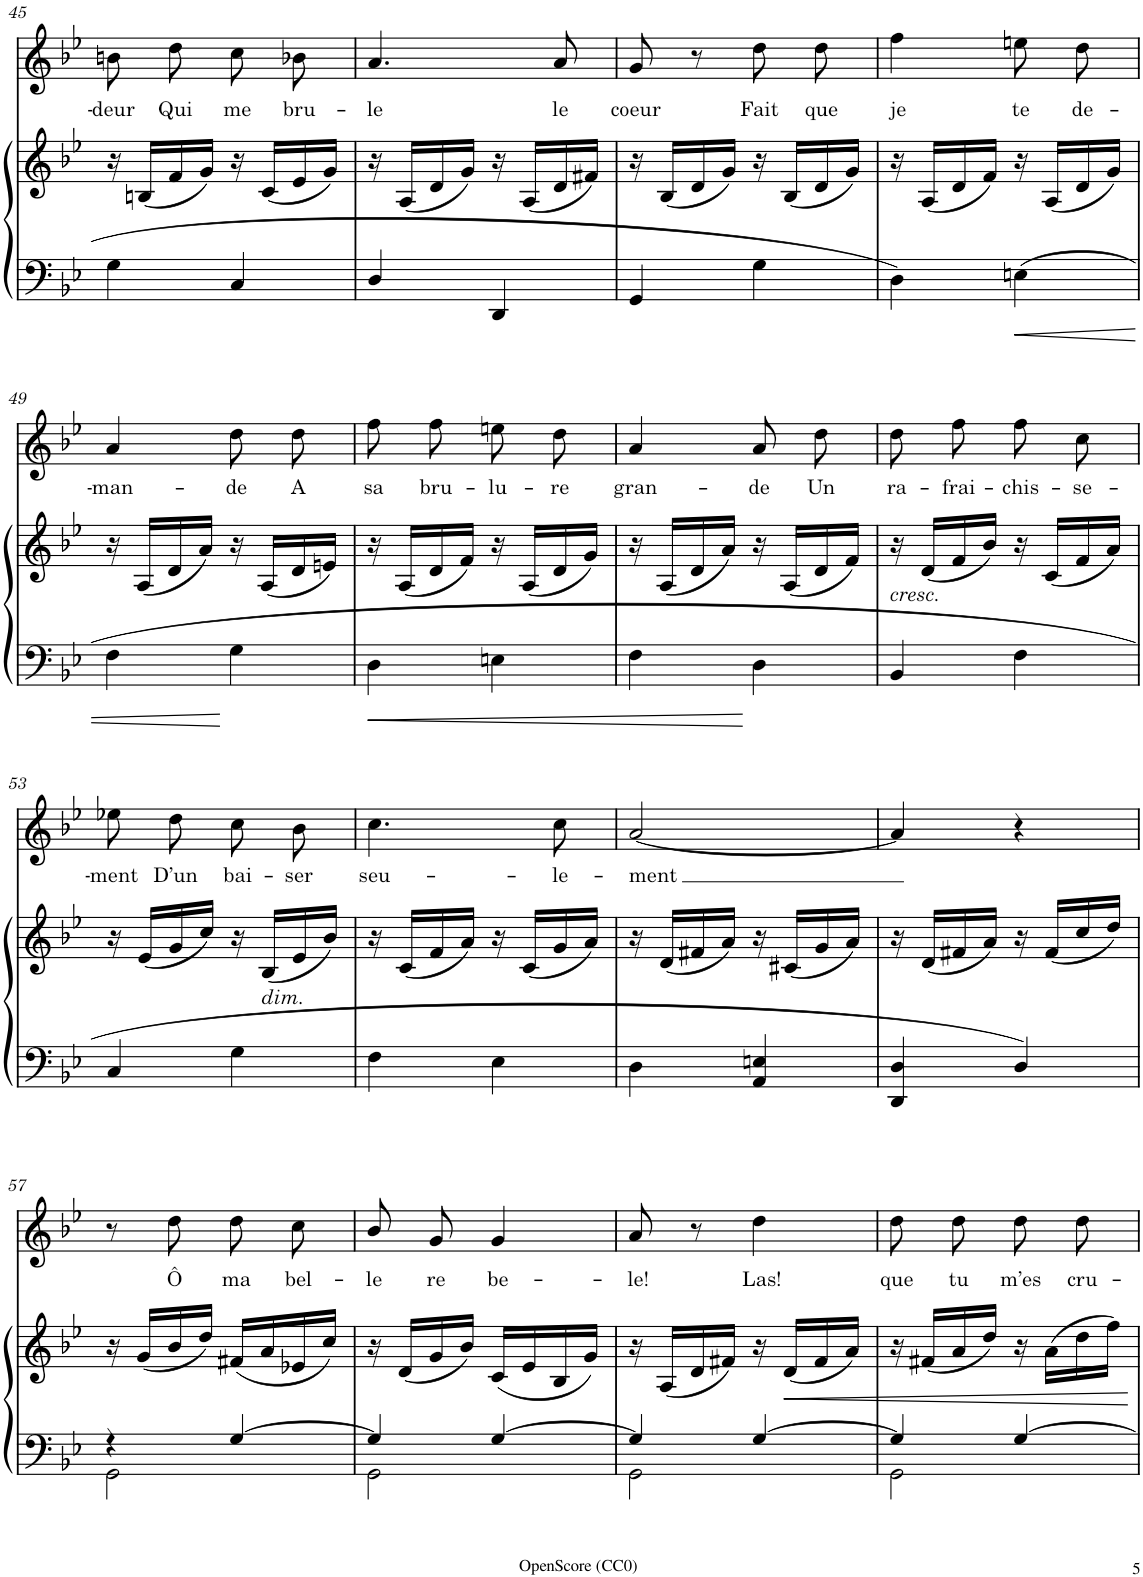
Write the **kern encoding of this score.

**kern	**kern	**dynam	**kern	**text
*part2	*part2	*part2	*part1	*part1
*staff3	*staff2	*staff2/3	*staff1	*staff1
*I"Piano	*	*	*I"Voice	*
*I'Pno	*	*	*	*
!!LO:PB:g=z
*clefF4	*clefG2	*	*clefG2	*
*k[b-e-]	*k[b-e-]	*	*k[b-e-]	*
*M2/4	*M2/4	*	*M2/4	*
=45	=45	=45	=45	=45
!	!	!	!	!LO:LY:b
4G\	16r	.	8bn\L	-deur
.	(16Bn/LL	.	.	.
!	!	!	!	!LO:LY:b
.	16f/	.	8dd\J	Qui
.	16g/JJ)	.	.	.
!	!	!	!	!LO:LY:b
4C/	16r	.	8cc\L	me
.	(16c/LL	.	.	.
!	!	!	!	!LO:LY:b
.	16e-/	.	8b-X\J	bru-
.	16g/JJ)	.	.	.
=46	=46	=46	=46	=46
!	!	!	!	!LO:LY:b
4D/	16r	.	4.a/	-le
.	(16A/LL	.	.	.
.	16d/	.	.	.
.	16g/JJ)	.	.	.
4DD/	16r	.	.	.
.	(16A/LL	.	.	.
!	!	!	!	!LO:LY:b
.	16d/	.	8a/	le
.	16f#X/JJ)	.	.	.
=47	=47	=47	=47	=47
!	!	!	!	!LO:LY:b
4GG/	16r	.	8g/	coeur
.	(16B-/LL	.	.	.
.	16d/	.	8r	.
.	16g/JJ)	.	.	.
!	!	!	!	!LO:LY:b
4G\	16r	.	8dd\L	Fait
.	(16B-/LL	.	.	.
!	!	!	!	!LO:LY:b
.	16d/	.	8dd\J	que
.	16g/JJ)	.	.	.
=48	=48	=48	=48	=48
!	!	!	!	!LO:LY:b
4D\	16r	.	4ff\	je
.	(16A/LL	.	.	.
.	16d/	.	.	.
.	16f/JJ)	.	.	.
!	!	!	!	!LO:LY:b
4En\	16r	.	8een\L	te
.	(16A/LL	.	.	.
!	!	!	!	!LO:LY:b
.	16d/	.	8dd\J	de-
.	16g/JJ)	.	.	.
!!LO:LB:g=z
=49	=49	=49	=49	=49
!	!	!	!	!LO:LY:b
4F\	16r	.	4a/	-man-
.	(16A/LL	.	.	.
.	16d/	.	.	.
.	16a/JJ)	.	.	.
!	!	!	!	!LO:LY:b
4G\	16r	.	8dd\L	-de
.	(16A/LL	.	.	.
!	!	!	!	!LO:LY:b
.	16d/	.	8dd\J	A
.	16en/JJ)	.	.	.
=50	=50	=50	=50	=50
!	!	!	!	!LO:LY:b
4D\	16r	.	8ff\L	sa
.	(16A/LL	.	.	.
!	!	!	!	!LO:LY:b
.	16d/	.	8ff\J	bru-
.	16f/JJ)	.	.	.
!	!	!	!	!LO:LY:b
4En\	16r	.	8een\L	-lu-
.	(16A/LL	.	.	.
!	!	!	!	!LO:LY:b
.	16d/	.	8dd\J	-re
.	16g/JJ)	.	.	.
=51	=51	=51	=51	=51
!	!	!	!	!LO:LY:b
4F\	16r	.	4a/	gran-
.	(16A/LL	.	.	.
.	16d/	.	.	.
.	16a/JJ)	.	.	.
!	!	!	!	!LO:LY:b
4D\	16r	.	8a\L	-de
.	(16A/LL	.	.	.
!	!	!	!	!LO:LY:b
.	16d/	.	8dd\J	Un
.	16f/JJ)	.	.	.
=52	=52	=52	=52	=52
!	!LO:TX:b:i:t=cresc.	!	!	!
!	!	!	!	!LO:LY:b
4BB-/	16r	.	8dd\L	ra-
.	(16d/LL	.	.	.
!	!	!	!	!LO:LY:b
.	16f/	.	8ff\J	-frai-
.	16b-/JJ)	.	.	.
!	!	!	!	!LO:LY:b
4F\	16r	.	8ff\L	-chis-
.	(16c/LL	.	.	.
!	!	!	!	!LO:LY:b
.	16f/	.	8cc\J	-se-
.	16a/JJ)	.	.	.
!!LO:LB:g=z
=53	=53	=53	=53	=53
!	!	!	!	!LO:LY:b
4C/	16r	.	8ee-X\L	-ment
.	(16e-/LL	.	.	.
!	!	!	!	!LO:LY:b
.	16g/	.	8dd\J	D’un
.	16cc/JJ)	.	.	.
!	!	!	!	!LO:LY:b
4G\	16r	.	8cc\L	bai-
!	!LO:TX:b:i:t=dim.	!	!	!
.	(16B-/LL	.	.	.
!	!	!	!	!LO:LY:b
.	16e-/	.	8b-\J	-ser
.	16b-/JJ)	.	.	.
=54	=54	=54	=54	=54
!	!	!	!	!LO:LY:b
4F\	16r	.	4.cc\	seu-
.	(16c/LL	.	.	.
.	16f/	.	.	.
.	16a/JJ)	.	.	.
4E-\	16r	.	.	.
.	(16c/LL	.	.	.
!	!	!	!	!LO:LY:b
.	16g/	.	8cc\	-le-
.	16a/JJ)	.	.	.
=55	=55	=55	=55	=55
!	!	!	!	!LO:LY:b
4D\	16r	.	[2a/	-ment
.	(16d/LL	.	.	.
.	16f#X/	.	.	.
.	16a/JJ)	.	.	.
4AA/ 4En/	16r	.	.	.
.	(16c#X/LL	.	.	.
.	16g/	.	.	.
.	16a/JJ)	.	.	.
=56	=56	=56	=56	=56
4DD/ 4D/	16r	.	4a/]	.
.	(16d/LL	.	.	.
.	16f#X/	.	.	.
.	16a/JJ)	.	.	.
4D/	16r	.	4r	.
.	(16f#/LL	.	.	.
.	16cc/	.	.	.
.	16dd/JJ)	.	.	.
!!LO:LB:g=z
=57	=57	=57	=57	=57
*^	*	*	*	*
4r	2GG\	16r	.	8r	.
.	.	(<16g/LL	.	.	.
!	!	!	!	!	!LO:LY:b
.	.	16b-/	.	8dd\	Ô
.	.	16dd/JJ)	.	.	.
!	!	!	!	!	!LO:LY:b
[4G/	.	(16f#X/LL	.	8dd\L	ma
.	.	16a/	.	.	.
!	!	!	!	!	!LO:LY:b
.	.	16e-X/	.	8cc\J	bel-
.	.	16cc/JJ)	.	.	.
=58	=58	=58	=58	=58	=58
!	!	!	!	!	!LO:LY:b
4G/]	2GG\	16r	.	8b-/L	-le
.	.	(16d/LL	.	.	.
!	!	!	!	!	!LO:LY:b
.	.	16g/	.	8g/J	re
.	.	16b-/JJ)	.	.	.
!	!	!	!	!	!LO:LY:b
[4G/	.	(16c/LL	.	4g/	be-
.	.	16e-/	.	.	.
.	.	16B-/	.	.	.
.	.	16g/JJ)	.	.	.
=59	=59	=59	=59	=59	=59
!	!	!	!	!	!LO:LY:b
4G/]	2GG\	16r	.	8a/	-le!
.	.	(16A/LL	.	.	.
.	.	16d/	.	8r	.
.	.	16f#X/JJ)	.	.	.
!	!	!	!	!	!LO:LY:b
[4G/	.	16r	.	4dd\	Las!
!	!	!	!LO:HP:b	!	!
.	.	(16d/LL	<	.	.
.	.	16f#/	.	.	.
.	.	16a/JJ)	.	.	.
=60	=60	=60	=60	=60	=60
!	!	!	!	!	!LO:LY:b
4G/]	2GG\	16r	.	8dd\L	que
.	.	(16f#X/LL	.	.	.
!	!	!	!	!	!LO:LY:b
.	.	16a/	.	8dd\J	tu
.	.	16dd/JJ)	.	.	.
!	!	!	!	!	!LO:LY:b
[4G/	.	16r	.	8dd\L	m’es
.	.	(16a\LL	.	.	.
!	!	!	!	!	!LO:LY:b
.	.	16dd\	.	8dd\J	cru-
.	.	16ff\JJ)	.	.	.
*v	*v	*	*	*	*
.	.	[	.	.
=	=	=	=	=
*-	*-	*-	*-	*-
